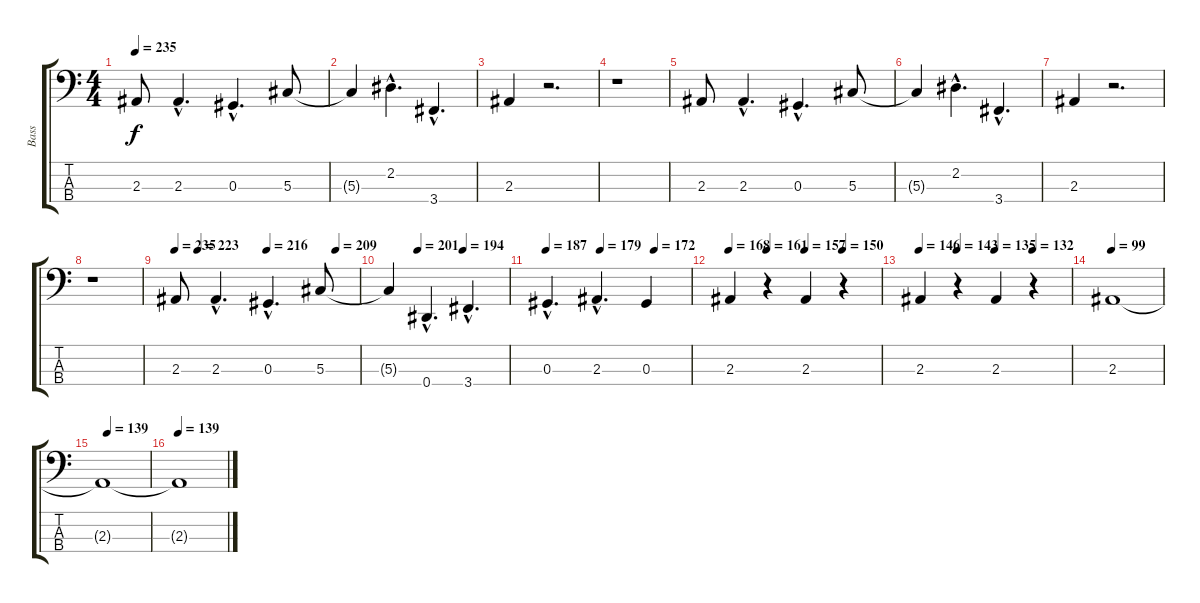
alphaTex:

\track ("Bass" "Bass") {instrument electricbassfinger}
\staff {score tabs}
\tuning (Gb2 Db2 Ab1 Eb1) {hide}
\ts (4 4)
\tempo 235
\clef f4
\ks c
2.3.8{dy f} 2.3{hac}.4{d} 0.3{hac}.4{d} 5.3.8 |
5.3{t}.4 2.2{hac}.4{d} 3.4{hac}.4{d} |
2.3.4 r.2{d} |
r.1 |
2.3.8 2.3{hac}.4{d} 0.3{hac}.4{d} 5.3.8 |
5.3{t}.4 2.2{hac}.4{d} 3.4{hac}.4{d} |
2.3.4 r.2{d} |
r.1 |
\tempo 235
\tempo (223 0.125)
\tempo (216 0.5)
\tempo (209 0.875)
2.3.8 2.3{hac}.4{d} 0.3{hac}.4{d} 5.3.8 |
\tempo (201 0.25)
\tempo (194 0.625)
5.3{t}.4 0.4{hac}.4{d} 3.4{hac}.4{d} |
\tempo 187
\tempo (179 0.375)
\tempo (172 0.75)
0.3{hac}.4{d} 2.3{hac}.4{d} 0.3.4 |
\tempo 168
\tempo (161 0.25)
\tempo (157 0.5)
\tempo (150 0.75)
2.3.4 r.4 2.3.4 r.4 |
\tempo 146
\tempo (143 0.25)
\tempo (135 0.5)
\tempo (132 0.75)
2.3.4 r.4 2.3.4 r.4 |
\tempo 99
2.3.1 |
\tempo (139 0.125)
2.3{t}.1 |
\tempo 139
2.3{t}.1
